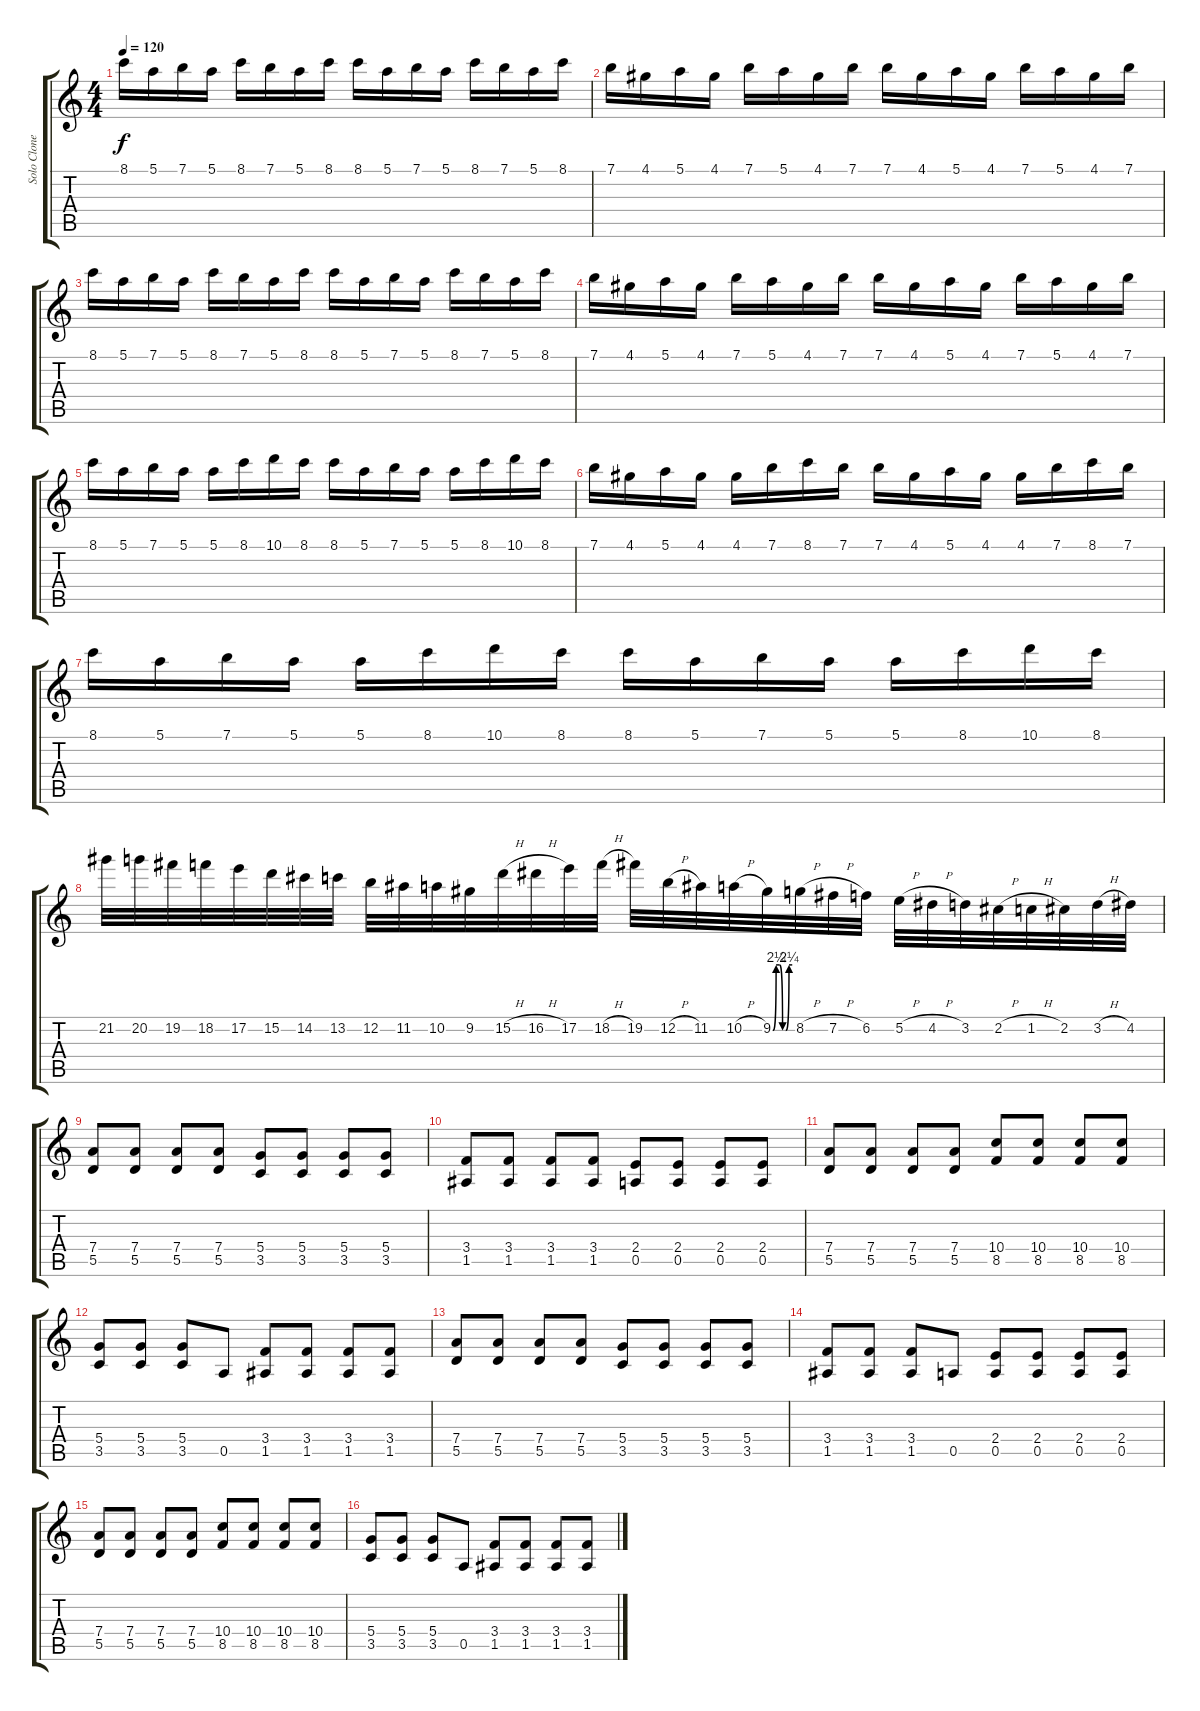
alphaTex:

\track ("Solo Clone" "Solo Clone") {mute instrument overdrivenguitar}
\staff {score tabs}
\tuning (E4 B3 G3 D3 A2 E2) {hide}
\ts (4 4)
\tempo 120
\clef g2
\ks c
8.1.16{dy f} 5.1.16 7.1.16 5.1.16 8.1.16 7.1.16 5.1.16 8.1.16 8.1.16 5.1.16 7.1.16 5.1.16 8.1.16 7.1.16 5.1.16 8.1.16 |
7.1.16 4.1.16 5.1.16 4.1.16 7.1.16 5.1.16 4.1.16 7.1.16 7.1.16 4.1.16 5.1.16 4.1.16 7.1.16 5.1.16 4.1.16 7.1.16 |
8.1.16 5.1.16 7.1.16 5.1.16 8.1.16 7.1.16 5.1.16 8.1.16 8.1.16 5.1.16 7.1.16 5.1.16 8.1.16 7.1.16 5.1.16 8.1.16 |
7.1.16 4.1.16 5.1.16 4.1.16 7.1.16 5.1.16 4.1.16 7.1.16 7.1.16 4.1.16 5.1.16 4.1.16 7.1.16 5.1.16 4.1.16 7.1.16 |
8.1.16 5.1.16 7.1.16 5.1.16 5.1.16 8.1.16 10.1.16 8.1.16 8.1.16 5.1.16 7.1.16 5.1.16 5.1.16 8.1.16 10.1.16 8.1.16 |
7.1.16 4.1.16 5.1.16 4.1.16 4.1.16 7.1.16 8.1.16 7.1.16 7.1.16 4.1.16 5.1.16 4.1.16 4.1.16 7.1.16 8.1.16 7.1.16 |
8.1.16 5.1.16 7.1.16 5.1.16 5.1.16 8.1.16 10.1.16 8.1.16 8.1.16 5.1.16 7.1.16 5.1.16 5.1.16 8.1.16 10.1.16 8.1.16 |
21.2.32 20.2.32 19.2.32 18.2.32 17.2.32 15.2.32 14.2.32 13.2.32 12.2.32 11.2.32 10.2.32 9.2.32 15.2{h}.32 16.2{h}.32 17.2.32 18.2{h}.32 19.2.32 12.2{h}.32 11.2.32 10.2{h}.32 9.2{be (custom 0 0 10 9 20 9 30 0 40 0 50 9 60 9)}.32 8.2{h}.32 7.2{h}.32 6.2.32 5.2{h}.32 4.2{h}.32 3.2.32 2.2{h}.32 1.2{h}.32 2.2.32 3.2{h}.32 4.2.32 |
(7.4 5.5).8 (7.4 5.5).8 (7.4 5.5).8 (7.4 5.5).8 (5.4 3.5).8 (5.4 3.5).8 (5.4 3.5).8 (5.4 3.5).8 |
(3.4 1.5).8 (3.4 1.5).8 (3.4 1.5).8 (3.4 1.5).8 (2.4 0.5).8 (2.4 0.5).8 (2.4 0.5).8 (2.4 0.5).8 |
(7.4 5.5).8 (7.4 5.5).8 (7.4 5.5).8 (7.4 5.5).8 (10.4 8.5).8 (10.4 8.5).8 (10.4 8.5).8 (10.4 8.5).8 |
(5.4 3.5).8 (5.4 3.5).8 (5.4 3.5).8 0.5.8 (3.4 1.5).8 (3.4 1.5).8 (3.4 1.5).8 (3.4 1.5).8 |
(7.4 5.5).8 (7.4 5.5).8 (7.4 5.5).8 (7.4 5.5).8 (5.4 3.5).8 (5.4 3.5).8 (5.4 3.5).8 (5.4 3.5).8 |
(3.4 1.5).8 (3.4 1.5).8 (3.4 1.5).8 0.5.8 (2.4 0.5).8 (2.4 0.5).8 (2.4 0.5).8 (2.4 0.5).8 |
(7.4 5.5).8 (7.4 5.5).8 (7.4 5.5).8 (7.4 5.5).8 (10.4 8.5).8 (10.4 8.5).8 (10.4 8.5).8 (10.4 8.5).8 |
(5.4 3.5).8 (5.4 3.5).8 (5.4 3.5).8 0.5.8 (3.4 1.5).8 (3.4 1.5).8 (3.4 1.5).8 (3.4 1.5).8
